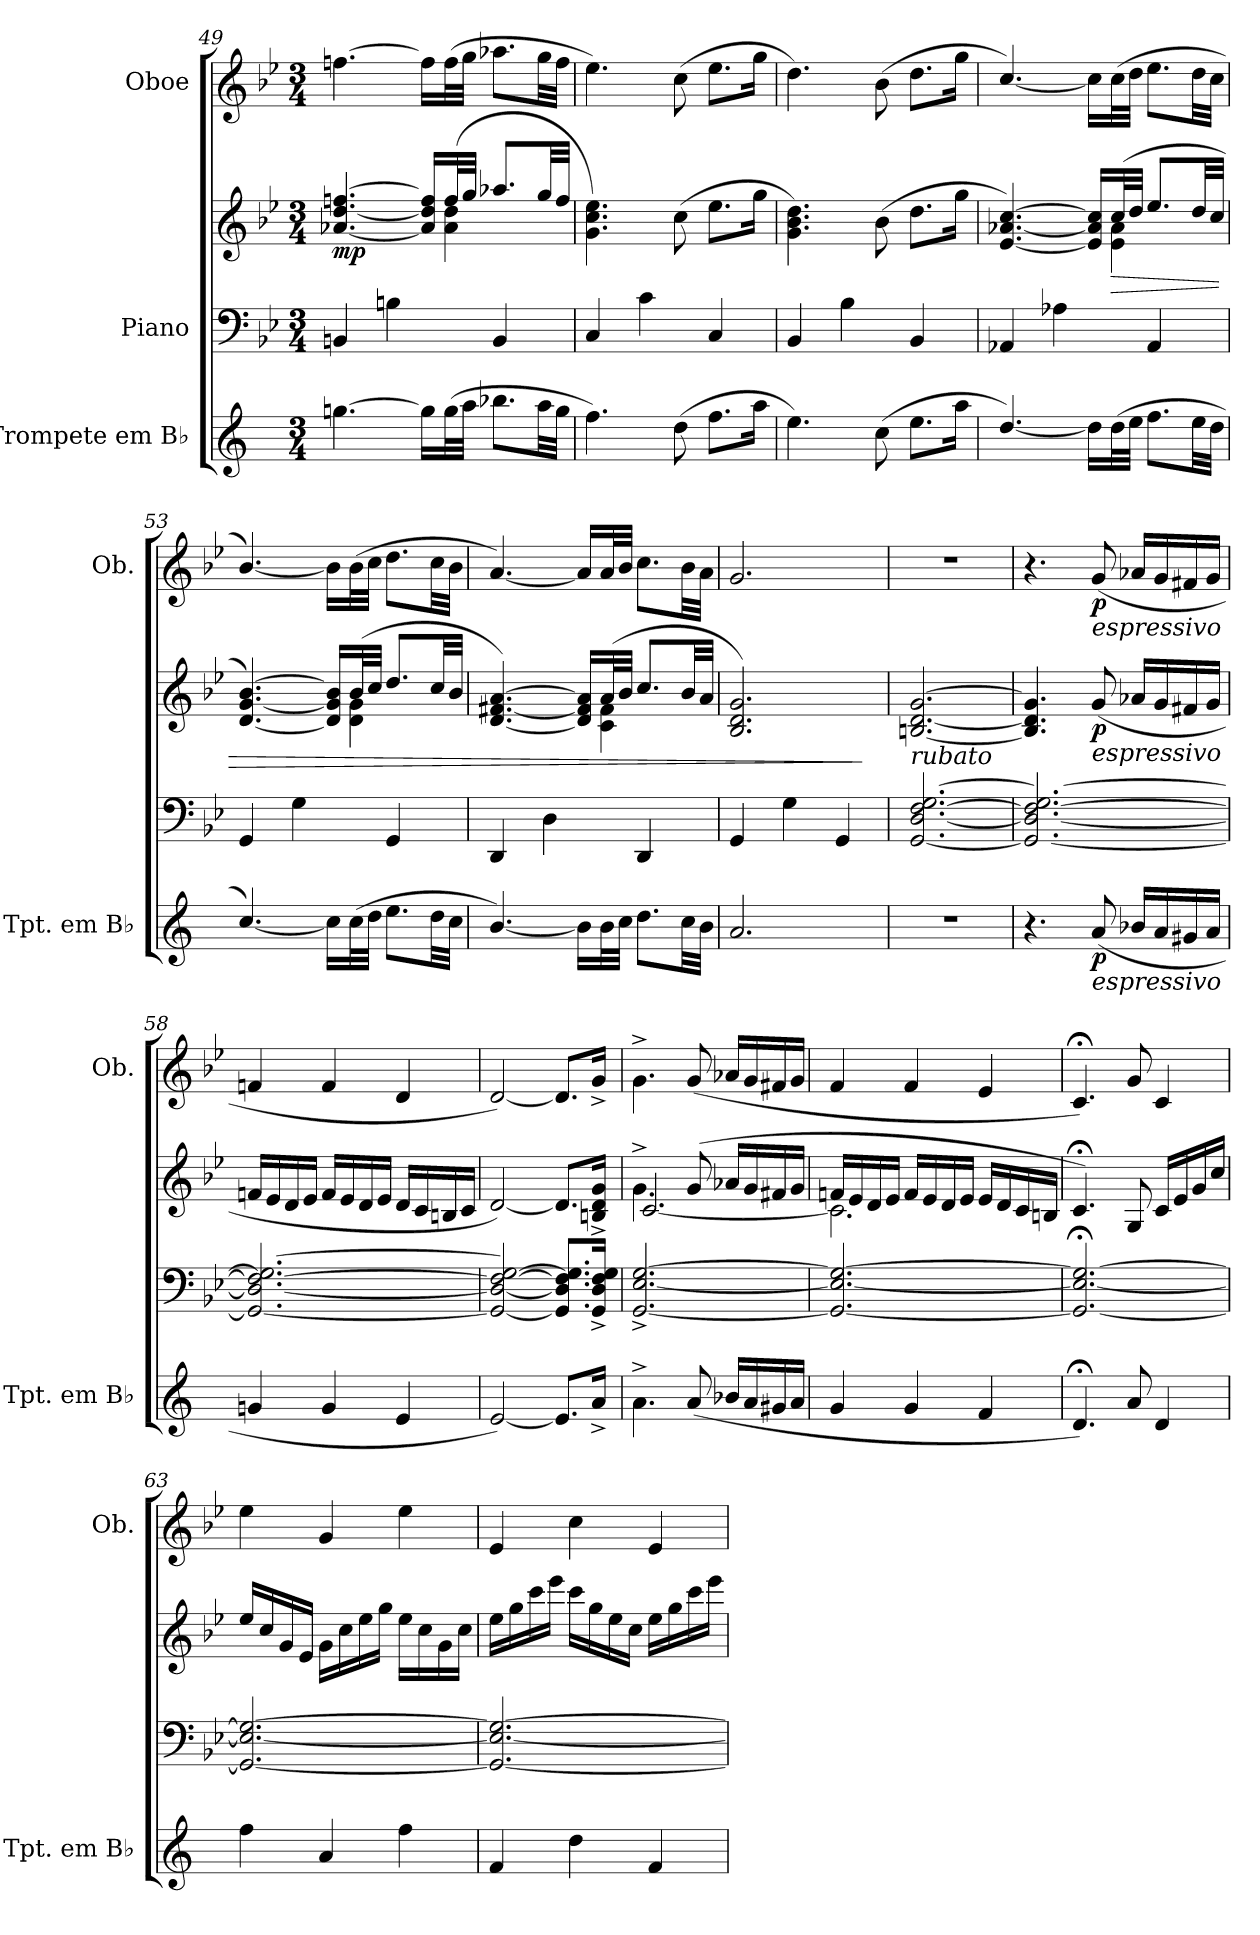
**kern	**dynam	**kern	**kern	**dynam	**kern	**dynam
*part3	*part3	*part2	*part2	*part2	*part1	*part1
*staff4	*staff4	*staff3	*staff2	*staff2/3	*staff1	*staff1
*I"Trompete em B♭	*	*I"Piano	*	*	*I"Oboe	*
*I'Tpt. em B♭	*	*	*	*	*I'Ob.	*
!!LO:PB:g=z
*clefG2	*	*clefF4	*clefG2	*	*clefG2	*
*ITrd1c2	*	*	*	*	*	*
*k[b-e-]	*	*k[b-e-]	*k[b-e-]	*	*k[b-e-]	*
*M3/4	*	*M3/4	*M3/4	*	*M3/4	*
=49	=49	=49	=49	=49	=49	=49
*	*	*	*^	*	*	*
!	!	!	!	!	!LO:DY:b	!	!
[4.ffn\	.	4BBn/	[4.a-X/ [4.dd/ [4.ffn/	4..ryy	mp	[4.ffn\	.
.	.	4Bn\	.	.	.	.	.
16ff\LL]	.	.	16a-/] 16dd/] 16ff/]LL	.	.	16ff\LL]	.
(>32ff\L	.	.	(>32ff/L	4a-\ 4dd\	.	(>32ff\L	.
32gg\JJJ	.	.	32gg/JJJ	.	.	32gg\JJJ	.
8.aa-X\L	.	4BB/	8.aa-X/L	.	.	8.aa-X\L	.
32gg\LL	.	.	32gg/LL	16ryy	.	32gg\LL	.
32ff\JJJ	.	.	32ff/JJJ	.	.	32ff\JJJ	.
*	*	*	*v	*v	*	*	*
=50	=50	=50	=50	=50	=50	=50
4.ee-\)	.	4C/	4.g\ 4.cc\ 4.ee-\)	.	4.ee-\)	.
.	.	4c\	.	.	.	.
(>8cc\	.	.	(>8cc\	.	(>8cc\	.
8.ee-\L	.	4C/	8.ee-\L	.	8.ee-\L	.
16gg\Jk	.	.	16gg\Jk	.	16gg\Jk	.
=51	=51	=51	=51	=51	=51	=51
4.dd\)	.	4BB-/	4.g\ 4.b-\ 4.dd\)	.	4.dd\)	.
.	.	4B-\	.	.	.	.
(>8b-\	.	.	(>8b-\	.	(>8b-\	.
8.dd\L	.	4BB-/	8.dd\L	.	8.dd\L	.
16gg\Jk	.	.	16gg\Jk	.	16gg\Jk	.
=52	=52	=52	=52	=52	=52	=52
*	*	*	*^	*	*	*
[4.cc/)	.	4AA-X/	[4.e-/ [4.a-X/ [4.cc/)	4..ryy	.	[4.cc/)	.
.	.	4A-X\	.	.	.	.	.
16cc\LL]	.	.	16e-/] 16a-/] 16cc/]LL	.	.	16cc\LL]	.
!	!	!	!	!	!LO:HP:b	!	!
(>32cc\L	.	.	(>32cc/L	4e-\ 4a-\	>	(>32cc\L	.
32dd\JJJ	.	.	32dd/JJJ	.	.	32dd\JJJ	.
8.ee-\L	.	4AA-/	8.ee-/L	.	.	8.ee-\L	.
32dd\LL	.	.	32dd/LL	16ryy	.	32dd\LL	.
32cc\JJJ	.	.	32cc/JJJ	.	.	32cc\JJJ	.
=53	=53	=53	=53	=53	=53	=53	=53
[4.b-/)	.	4GG/	[4.d/ [4.g/ [4.b-/)	4..ryy	.	[4.b-/)	.
.	.	4G\	.	.	.	.	.
16b-\LL]	.	.	16d/] 16g/] 16b-/]LL	.	.	16b-\LL]	.
(>32b-\L	.	.	(>32b-/L	4d\ 4g\	.	(>32b-\L	.
32cc\JJJ	.	.	32cc/JJJ	.	.	32cc\JJJ	.
8.dd\L	.	4GG/	8.dd/L	.	.	8.dd\L	.
32cc\LL	.	.	32cc/LL	16ryy	.	32cc\LL	.
32b-\JJJ	.	.	32b-/JJJ	.	.	32b-\JJJ	.
!!LO:LB:g=z
=54	=54	=54	=54	=54	=54	=54	=54
[4.a/)	.	4DD/	[4.d/ [4.f#X/ [4.a/)	4..ryy	.	[4.a/)	.
.	.	4D\	.	.	.	.	.
16a\LL]	.	.	16d/] 16f#/] 16a/]LL	.	.	16a/LL]	.
32a\L	.	.	(>32a/L	4c\ 4f#\	.	32a/L	.
32b-\JJJ	.	.	32b-/JJJ	.	.	32b-/JJJ	.
8.cc\L	.	4DD/	8.cc/L	.	.	8.cc\L	.
32b-\LL	.	.	32b-/LL	16ryy	.	32b-\LL	.
32a\JJJ	.	.	32a/JJJ	.	.	32a\JJJ	.
*	*	*	*v	*v	*	*	*
=55	=55	=55	=55	=55	=55	=55
2.g/	.	4GG/	2.B-/ 2.d/ 2.g/)	.	2.g/	.
.	.	4G\	.	.	.	.
.	.	4GG/	.	.	.	.
.	.	.	.	]	.	.
=56	=56	=56	=56	=56	=56	=56
!	!	!	!LO:TX:b:i:t=rubato	!	!	!
2.r	.	[2.GG/ [2.D/ [2.F/ [2.G/	[2.Bn/ [2.d/ [2.g/	.	2.r	.
=57	=57	=57	=57	=57	=57	=57
4.r	.	2.GG/_ 2.D/_ 2.F/_ 2.G/_	4.B/] 4.d/] 4.g/]	.	4.r	.
!	!	!	!	!	!LO:TX:b:i:t=espressivo	!
!	!	!	!LO:TX:b:i:t=espressivo	!	!	!
!LO:TX:b:i:t=espressivo	!	!	!	!	!	!
!	!LO:DY:b	!	!	!LO:DY:b	!	!LO:DY:b
(>8g/	p	.	(>8g/	p	(>8g/	p
16a-X/LL	.	.	16a-X/LL	.	16a-X/LL	.
16g/	.	.	16g/	.	16g/	.
16f#X/	.	.	16f#X/	.	16f#X/	.
16g/JJ	.	.	16g/JJ	.	16g/JJ	.
=58	=58	=58	=58	=58	=58	=58
4fn/	.	2.GG/_ 2.D/_ 2.F/_ 2.G/_	16fn/LL	.	4fn/	.
.	.	.	16e-/	.	.	.
.	.	.	16d/	.	.	.
.	.	.	16e-/JJ	.	.	.
4f/	.	.	16f/LL	.	4f/	.
.	.	.	16e-/	.	.	.
.	.	.	16d/	.	.	.
.	.	.	16e-/JJ	.	.	.
4d/	.	.	16d/LL	.	4d/	.
.	.	.	16c/	.	.	.
.	.	.	16Bn/	.	.	.
.	.	.	16c/JJ	.	.	.
!!LO:LB:g=z
=59	=59	=59	=59	=59	=59	=59
[2d/)	.	2GG/_ 2D/_ 2F/_ 2G/_	[2d/)	.	[2d/)	.
8.d/L]	.	8.GG/] 8.D/] 8.F/] 8.G/]L	8.d/L]	.	8.d/L]	.
16g^/Jk	.	16GG/^ 16D/^ 16F/^ 16G/^Jk	16Bn/^ 16d/^ 16g/^Jk	.	16g^/Jk	.
=60	=60	=60	=60	=60	=60	=60
*	*	*	*^	*	*	*
4.g^\	.	[2.GG/^ [2.E-/^ [2.G/^	4.g^\	[2.c/	.	4.g^\	.
(>8g/	.	.	(>8g/	.	.	(>8g/	.
16a-X/LL	.	.	16a-X/LL	.	.	16a-X/LL	.
16g/	.	.	16g/	.	.	16g/	.
16f#X/	.	.	16f#X/	.	.	16f#X/	.
16g/JJ	.	.	16g/JJ	.	.	16g/JJ	.
=61	=61	=61	=61	=61	=61	=61	=61
4f/	.	2.GG/_ 2.E-/_ 2.G/_	16fn/LL	2.c\]	.	4f/	.
.	.	.	16e-/	.	.	.	.
.	.	.	16d/	.	.	.	.
.	.	.	16e-/JJ	.	.	.	.
4f/	.	.	16f/LL	.	.	4f/	.
.	.	.	16e-/	.	.	.	.
.	.	.	16d/	.	.	.	.
.	.	.	16e-/JJ	.	.	.	.
4e-/	.	.	16e-/LL	.	.	4e-/	.
.	.	.	16d/	.	.	.	.
.	.	.	16c/	.	.	.	.
.	.	.	16Bn/JJ	.	.	.	.
*	*	*	*v	*v	*	*	*
=62	=62	=62	=62	=62	=62	=62
4.c;/)	.	2.GG/_; 2.E-/_; 2.G/_;	4.c;/)	.	4.c;/)	.
8g/	.	.	8G/	.	8g/	.
4c/	.	.	16c/LL	.	4c/	.
.	.	.	16e-/	.	.	.
.	.	.	16g/	.	.	.
.	.	.	16cc/JJ	.	.	.
!!LO:PB:g=z
=63	=63	=63	=63	=63	=63	=63
4ee-\	.	2.GG/_ 2.E-/_ 2.G/_	16ee-/LL	.	4ee-\	.
.	.	.	16cc/	.	.	.
.	.	.	16g/	.	.	.
.	.	.	16e-/JJ	.	.	.
4g/	.	.	16g\LL	.	4g/	.
.	.	.	16cc\	.	.	.
.	.	.	16ee-\	.	.	.
.	.	.	16gg\JJ	.	.	.
4ee-\	.	.	16ee-\LL	.	4ee-\	.
.	.	.	16cc\	.	.	.
.	.	.	16g\	.	.	.
.	.	.	16cc\JJ	.	.	.
=64	=64	=64	=64	=64	=64	=64
4e-/	.	2.GG/_ 2.E-/_ 2.G/_	16ee-\LL	.	4e-/	.
.	.	.	16gg\	.	.	.
.	.	.	16ccc\	.	.	.
.	.	.	16eee-\JJ	.	.	.
4cc\	.	.	16ccc\LL	.	4cc\	.
.	.	.	16gg\	.	.	.
.	.	.	16ee-\	.	.	.
.	.	.	16cc\JJ	.	.	.
4e-/	.	.	16ee-\LL	.	4e-/	.
.	.	.	16gg\	.	.	.
.	.	.	16ccc\	.	.	.
.	.	.	16eee-\JJ	.	.	.
=	=	=	=	=	=	=
*-	*-	*-	*-	*-	*-	*-
